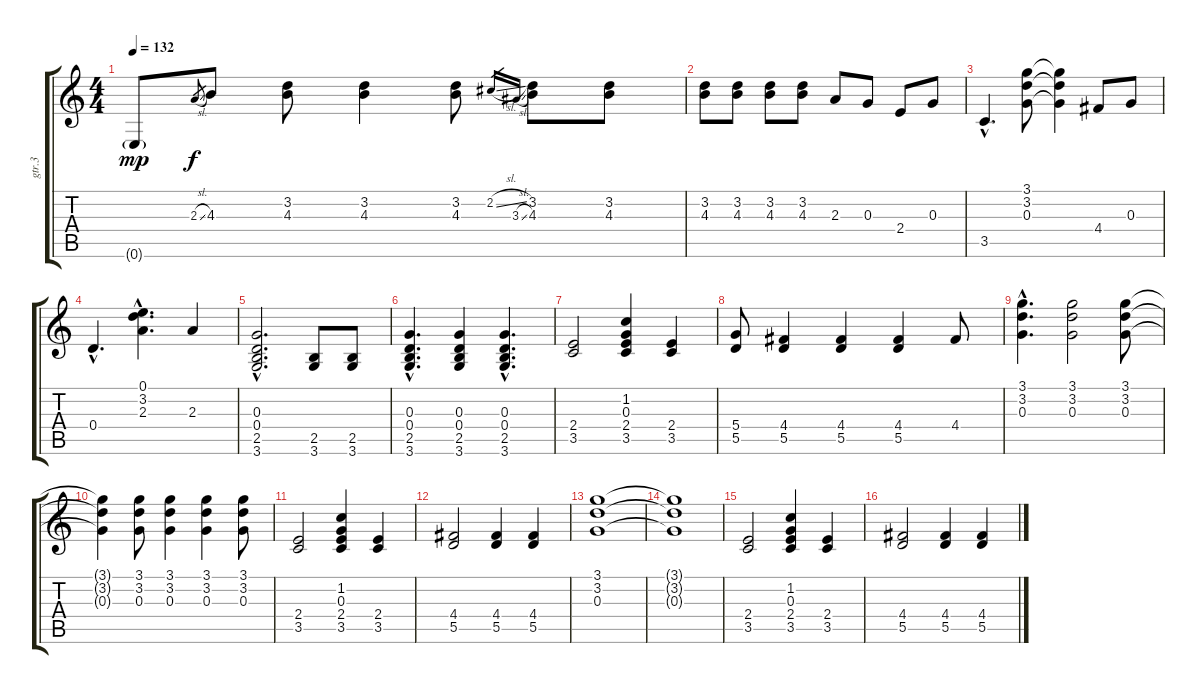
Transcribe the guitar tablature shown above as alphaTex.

\track ("gtr.3" "gtr.3") {instrument overdrivenguitar}
\staff {score tabs}
\tuning (E4 B3 G3 D3 A2 E2) {hide}
\ts (4 4)
\tempo 132
\clef g2
\ks c
0.6{g}.8{dy mp} 2.3{sl}.8{gr dy f} 4.3.8 (3.2 4.3).8 (3.2 4.3).4 (3.2 4.3).8 2.2{sl}.16{gr} 3.3{sl}.16{gr} (3.2 4.3).8 (3.2 4.3).8 |
(3.2 4.3).8 (3.2 4.3).8 (3.2 4.3).8 (3.2 4.3).8 2.3.8 0.3.8 2.4.8 0.3.8 |
3.5{hac}.4{d} (3.1 3.2 0.3).8 (3.1{t} 3.2{t} 0.3{t}).4 4.4.8 0.3.8 |
0.4{hac}.4{d} (0.1{hac} 3.2{hac} 2.3{hac}).4{d} 2.3.4 |
(0.3{hac} 0.4{hac} 2.5{hac} 3.6{hac}).2{d} (2.5 3.6).8 (2.5 3.6).8 |
(0.3{hac} 0.4{hac} 2.5{hac} 3.6{hac}).4{d} (0.3 0.4 2.5 3.6).4 (0.3{hac} 0.4{hac} 2.5{hac} 3.6{hac}).4{d} |
(2.4 3.5).2 (1.2 0.3 2.4 3.5).4 (2.4 3.5).4 |
(5.4 5.5).8 (4.4 5.5).4 (4.4 5.5).4 (4.4 5.5).4 4.4.8 |
(3.1{hac} 3.2{hac} 0.3{hac}).4{d} (3.1 3.2 0.3).2 (3.1 3.2 0.3).8 |
(3.1{t} 3.2{t} 0.3{t}).4 (3.1 3.2 0.3).8 (3.1 3.2 0.3).4 (3.1 3.2 0.3).4 (3.1 3.2 0.3).8 |
(2.4 3.5).2 (1.2 0.3 2.4 3.5).4 (2.4 3.5).4 |
(4.4 5.5).2 (4.4 5.5).4 (4.4 5.5).4 |
(3.1 3.2 0.3).1 |
(3.1{t} 3.2{t} 0.3{t}).1 |
(2.4 3.5).2 (1.2 0.3 2.4 3.5).4 (2.4 3.5).4 |
(4.4 5.5).2 (4.4 5.5).4 (4.4 5.5).4
